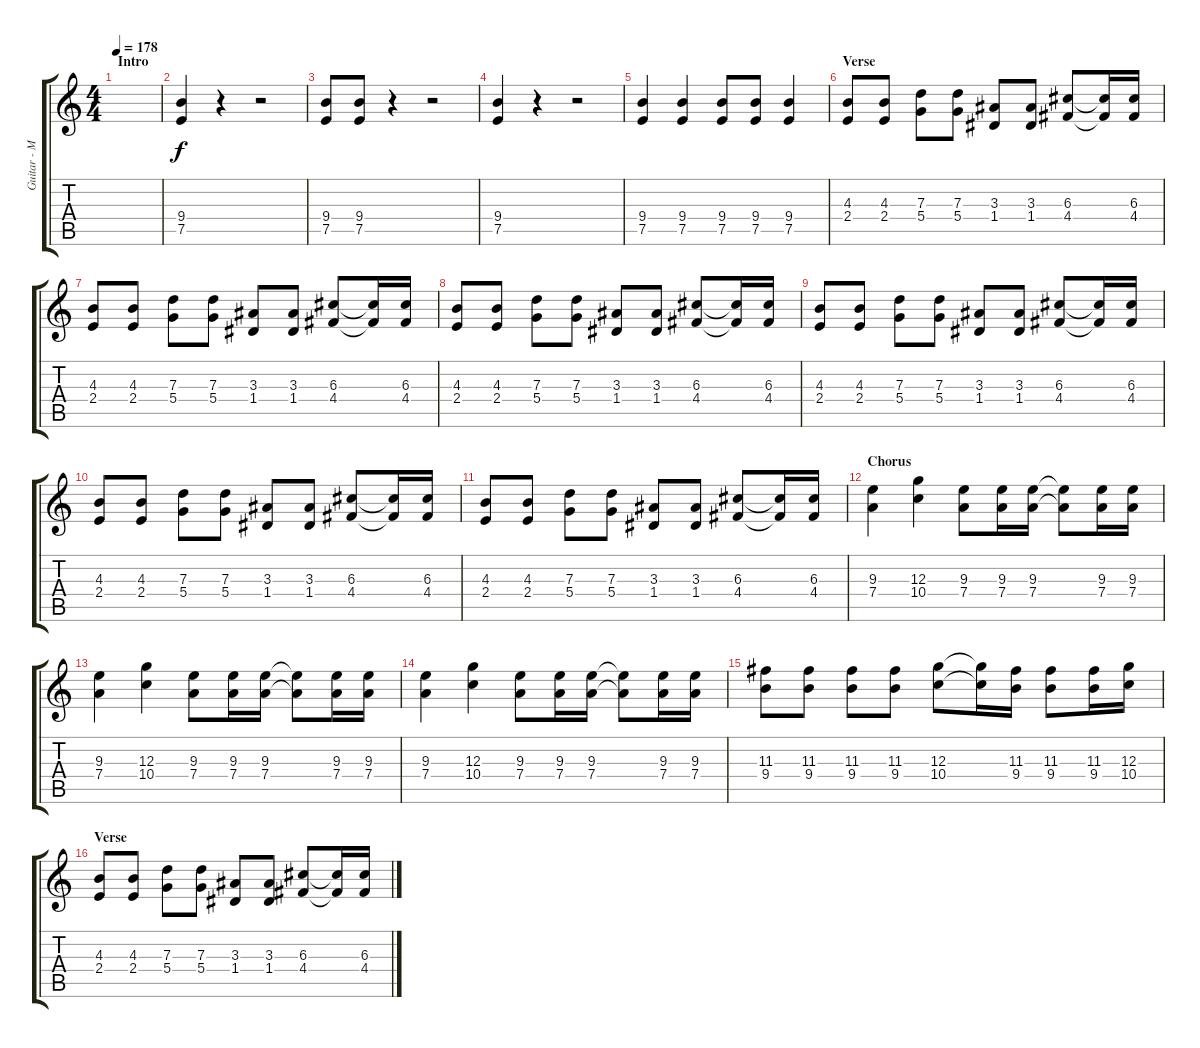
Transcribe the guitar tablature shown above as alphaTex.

\track ("Guitar - Melvin" "Guitar - M") {instrument overdrivenguitar}
\staff {score tabs}
\tuning (E4 B3 G3 D3 A2 E2) {hide}
\ts (4 4)
\section ("" "Intro")
\tempo 178
\clef g2
\ks c
|
(9.4 7.5).4 r.4 r.2 |
(9.4 7.5).8 (9.4 7.5).8 r.4 r.2 |
(9.4 7.5).4 r.4 r.2 |
(9.4 7.5).4 (9.4 7.5).4 (9.4 7.5).8 (9.4 7.5).8 (9.4 7.5).4 |
\section ("" "Verse")
(4.3 2.4).8 (4.3 2.4).8 (7.3 5.4).8 (7.3 5.4).8 (3.3 1.4).8 (3.3 1.4).8 (6.3 4.4).8 (6.3{t} 4.4{t}).16 (6.3 4.4).16 |
(4.3 2.4).8 (4.3 2.4).8 (7.3 5.4).8 (7.3 5.4).8 (3.3 1.4).8 (3.3 1.4).8 (6.3 4.4).8 (6.3{t} 4.4{t}).16 (6.3 4.4).16 |
(4.3 2.4).8 (4.3 2.4).8 (7.3 5.4).8 (7.3 5.4).8 (3.3 1.4).8 (3.3 1.4).8 (6.3 4.4).8 (6.3{t} 4.4{t}).16 (6.3 4.4).16 |
(4.3 2.4).8 (4.3 2.4).8 (7.3 5.4).8 (7.3 5.4).8 (3.3 1.4).8 (3.3 1.4).8 (6.3 4.4).8 (6.3{t} 4.4{t}).16 (6.3 4.4).16 |
(4.3 2.4).8 (4.3 2.4).8 (7.3 5.4).8 (7.3 5.4).8 (3.3 1.4).8 (3.3 1.4).8 (6.3 4.4).8 (6.3{t} 4.4{t}).16 (6.3 4.4).16 |
(4.3 2.4).8 (4.3 2.4).8 (7.3 5.4).8 (7.3 5.4).8 (3.3 1.4).8 (3.3 1.4).8 (6.3 4.4).8 (6.3{t} 4.4{t}).16 (6.3 4.4).16 |
\section ("" "Chorus")
(9.3 7.4).4 (12.3 10.4).4 (9.3 7.4).8 (9.3 7.4).16 (9.3 7.4).16 (9.3{t} 7.4{t}).8 (9.3 7.4).16 (9.3 7.4).16 |
(9.3 7.4).4 (12.3 10.4).4 (9.3 7.4).8 (9.3 7.4).16 (9.3 7.4).16 (9.3{t} 7.4{t}).8 (9.3 7.4).16 (9.3 7.4).16 |
(9.3 7.4).4 (12.3 10.4).4 (9.3 7.4).8 (9.3 7.4).16 (9.3 7.4).16 (9.3{t} 7.4{t}).8 (9.3 7.4).16 (9.3 7.4).16 |
(11.3 9.4).8 (11.3 9.4).8 (11.3 9.4).8 (11.3 9.4).8 (12.3 10.4).8 (12.3{t} 10.4{t}).16 (11.3 9.4).16 (11.3 9.4).8 (11.3 9.4).16 (12.3 10.4).16 |
\section ("" "Verse")
(4.3 2.4).8 (4.3 2.4).8 (7.3 5.4).8 (7.3 5.4).8 (3.3 1.4).8 (3.3 1.4).8 (6.3 4.4).8 (6.3{t} 4.4{t}).16 (6.3 4.4).16
